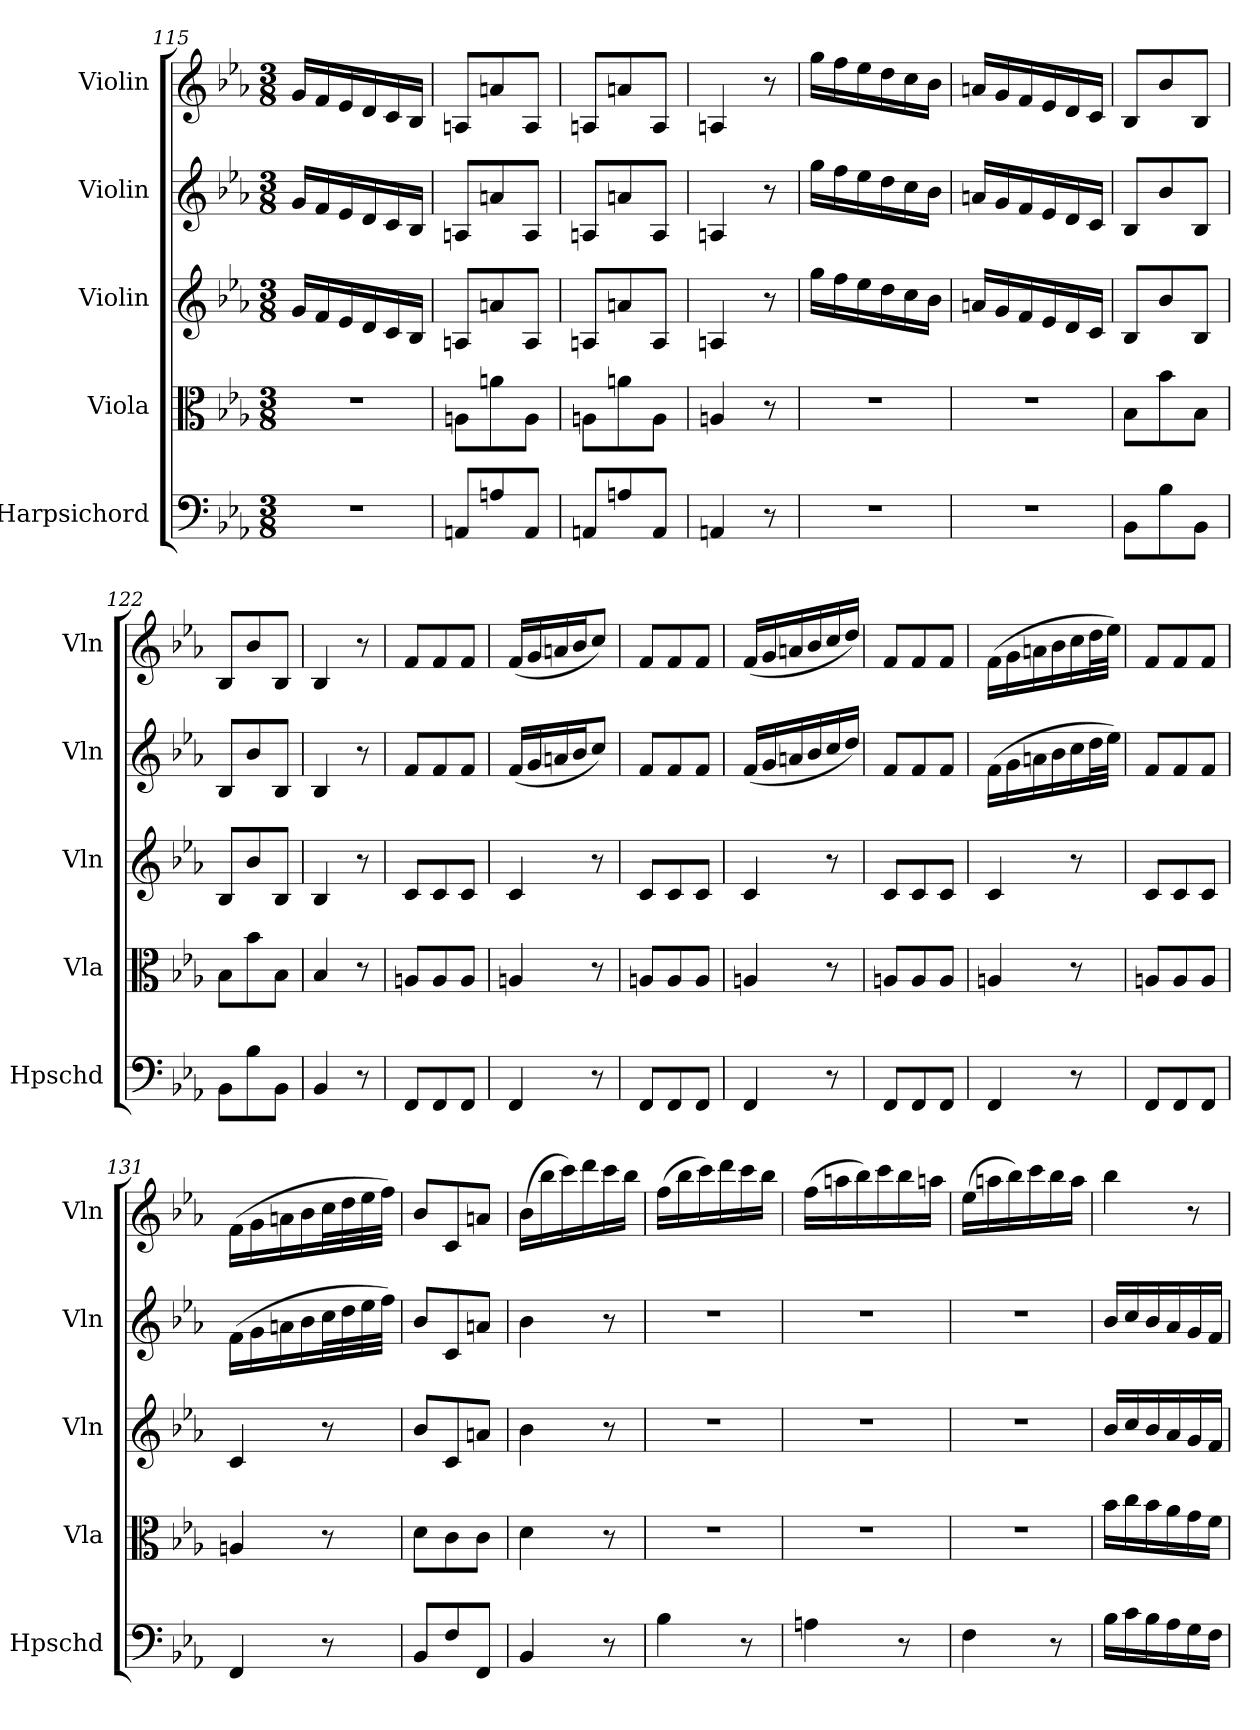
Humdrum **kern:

**kern	**kern	**kern	**kern	**kern
*part5	*part4	*part3	*part2	*part1
*staff5	*staff4	*staff3	*staff2	*staff1
*I"Harpsichord	*I"Viola	*I"Violin	*I"Violin	*I"Violin
*I'Hpschd	*I'Vla	*I'Vln	*I'Vln	*I'Vln
*clefF4	*clefC3	*clefG2	*clefG2	*clefG2
*k[b-e-a-]	*k[b-e-a-]	*k[b-e-a-]	*k[b-e-a-]	*k[b-e-a-]
*E-:	*E-:	*E-:	*E-:	*E-:
*M3/8	*M3/8	*M3/8	*M3/8	*M3/8
=115	=115	=115	=115	=115
4.r	4.r	16g/LL	16g/LL	16g/LL
.	.	16f/	16f/	16f/
.	.	16e-/	16e-/	16e-/
.	.	16d/	16d/	16d/
.	.	16c/	16c/	16c/
.	.	16B-/JJ	16B-/JJ	16B-/JJ
=116	=116	=116	=116	=116
8AAn/L	8An\L	8An/L	8An/L	8An/L
8An/	8an\	8an/	8an/	8an/
8AA/J	8A\J	8A/J	8A/J	8A/J
=117	=117	=117	=117	=117
8AAn/L	8An\L	8An/L	8An/L	8An/L
8An/	8an\	8an/	8an/	8an/
8AA/J	8A\J	8A/J	8A/J	8A/J
=118	=118	=118	=118	=118
4AAn/	4An/	4An/	4An/	4An/
8r	8r	8r	8r	8r
=119	=119	=119	=119	=119
4.r	4.r	16gg\LL	16gg\LL	16gg\LL
.	.	16ff\	16ff\	16ff\
.	.	16ee-\	16ee-\	16ee-\
.	.	16dd\	16dd\	16dd\
.	.	16cc\	16cc\	16cc\
.	.	16b-\JJ	16b-\JJ	16b-\JJ
=120	=120	=120	=120	=120
4.r	4.r	16an/LL	16an/LL	16an/LL
.	.	16g/	16g/	16g/
.	.	16f/	16f/	16f/
.	.	16e-/	16e-/	16e-/
.	.	16d/	16d/	16d/
.	.	16c/JJ	16c/JJ	16c/JJ
=121	=121	=121	=121	=121
8BB-\L	8B-\L	8B-/L	8B-/L	8B-/L
8B-\	8b-\	8b-/	8b-/	8b-/
8BB-\J	8B-\J	8B-/J	8B-/J	8B-/J
=122	=122	=122	=122	=122
8BB-\L	8B-\L	8B-/L	8B-/L	8B-/L
8B-\	8b-\	8b-/	8b-/	8b-/
8BB-\J	8B-\J	8B-/J	8B-/J	8B-/J
=123	=123	=123	=123	=123
4BB-/	4B-/	4B-/	4B-/	4B-/
8r	8r	8r	8r	8r
=124	=124	=124	=124	=124
8FF/L	8An/L	8c/L	8f/L	8f/L
8FF/	8A/	8c/	8f/	8f/
8FF/J	8A/J	8c/J	8f/J	8f/J
=125	=125	=125	=125	=125
4FF/	4An/	4c/	(16f/LL	(16f/LL
.	.	.	16g/	16g/
.	.	.	16an/	16an/
.	.	.	16b-/J	16b-/J
8r	8r	8r	8cc/J)	8cc/J)
=126	=126	=126	=126	=126
8FF/L	8An/L	8c/L	8f/L	8f/L
8FF/	8A/	8c/	8f/	8f/
8FF/J	8A/J	8c/J	8f/J	8f/J
=127	=127	=127	=127	=127
4FF/	4An/	4c/	(16f/LL	(16f/LL
.	.	.	16g/	16g/
.	.	.	16an/	16an/
.	.	.	16b-/	16b-/
8r	8r	8r	16cc/	16cc/
.	.	.	16dd/JJ)	16dd/JJ)
=128	=128	=128	=128	=128
8FF/L	8An/L	8c/L	8f/L	8f/L
8FF/	8A/	8c/	8f/	8f/
8FF/J	8A/J	8c/J	8f/J	8f/J
=129	=129	=129	=129	=129
4FF/	4An/	4c/	(16f\LL	(16f\LL
.	.	.	16g\	16g\
.	.	.	16an\	16an\
.	.	.	16b-\	16b-\
8r	8r	8r	16cc\	16cc\
.	.	.	32dd\L	32dd\L
.	.	.	32ee-\JJJ)	32ee-\JJJ)
=130	=130	=130	=130	=130
8FF/L	8An/L	8c/L	8f/L	8f/L
8FF/	8A/	8c/	8f/	8f/
8FF/J	8A/J	8c/J	8f/J	8f/J
=131	=131	=131	=131	=131
4FF/	4An/	4c/	(16f\LL	(16f\LL
.	.	.	16g\	16g\
.	.	.	16an\	16an\
.	.	.	16b-\	16b-\
8r	8r	8r	32cc\L	32cc\L
.	.	.	32dd\	32dd\
.	.	.	32ee-\	32ee-\
.	.	.	32ff\JJJ)	32ff\JJJ)
=132	=132	=132	=132	=132
8BB-/L	8d\L	8b-/L	8b-/L	8b-/L
8F/	8c\	8c/	8c/	8c/
8FF/J	8c\J	8an/J	8an/J	8an/J
=133	=133	=133	=133	=133
4BB-/	4d\	4b-\	4b-\	(16b-\LL
.	.	.	.	16bb-\
.	.	.	.	16ccc\)
.	.	.	.	16ddd\
8r	8r	8r	8r	16ccc\
.	.	.	.	16bb-\JJ
=134	=134	=134	=134	=134
4B-\	4.r	4.r	4.r	(16ff\LL
.	.	.	.	16bb-\
.	.	.	.	16ccc\)
.	.	.	.	16ddd\
8r	.	.	.	16ccc\
.	.	.	.	16bb-\JJ
=135	=135	=135	=135	=135
4An\	4.r	4.r	4.r	(16ff\LL
.	.	.	.	16aan\
.	.	.	.	16bb-\)
.	.	.	.	16ccc\
8r	.	.	.	16bb-\
.	.	.	.	16aan\JJ
=136	=136	=136	=136	=136
4F\	4.r	4.r	4.r	(16ee-\LL
.	.	.	.	16aan\
.	.	.	.	16bb-\)
.	.	.	.	16ccc\
8r	.	.	.	16bb-\
.	.	.	.	16aa\JJ
=137	=137	=137	=137	=137
16B-\LL	16b-\LL	16b-/LL	16b-/LL	4bb-\
16c\	16cc\	16cc/	16cc/	.
16B-\	16b-\	16b-/	16b-/	.
16A-\	16a-\	16a-/	16a-/	.
16G\	16g\	16g/	16g/	8r
16F\JJ	16f\JJ	16f/JJ	16f/JJ	.
=	=	=	=	=
*-	*-	*-	*-	*-
